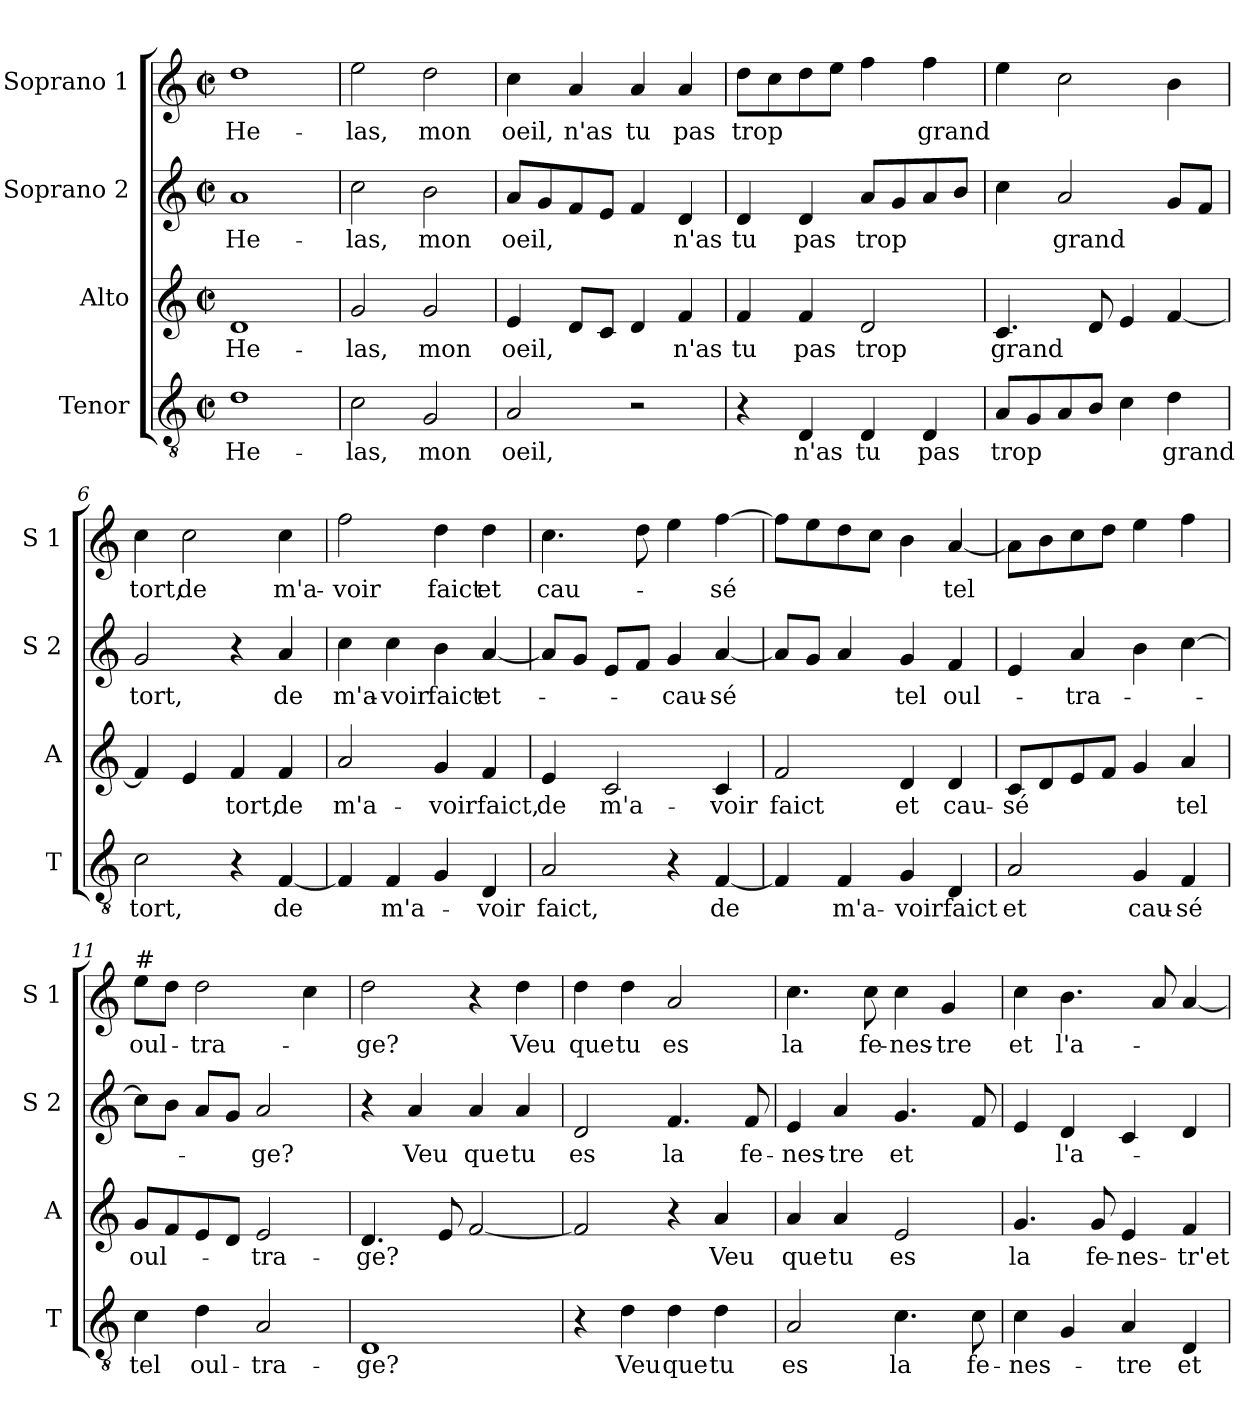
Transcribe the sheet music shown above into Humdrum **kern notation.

**kern	**text	**kern	**text	**kern	**text	**kern	**text
*part4	*part4	*part3	*part3	*part2	*part2	*part1	*part1
*staff4	*staff4	*staff3	*staff3	*staff2	*staff2	*staff1	*staff1
*I"Tenor	*	*I"Alto	*	*I"Soprano 2	*	*I"Soprano 1	*
*I'T	*	*I'A	*	*I'S 2	*	*I'S 1	*
*clefGv2	*	*clefG2	*	*clefG2	*	*clefG2	*
*k[]	*	*k[]	*	*k[]	*	*k[]	*
*C:	*	*C:	*	*C:	*	*C:	*
*M2/2	*	*M2/2	*	*M2/2	*	*M2/2	*
*met(c|)	*	*met(c|)	*	*met(c|)	*	*met(c|)	*
=1	=1	=1	=1	=1	=1	=1	=1
!	!LO:LY:b	!	!LO:LY:b	!	!LO:LY:b	!	!LO:LY:b
1d	He-	1d	He-	1a	He-	1dd	He-
=2	=2	=2	=2	=2	=2	=2	=2
!	!LO:LY:b	!	!LO:LY:b	!	!LO:LY:b	!	!LO:LY:b
2c\	-las,	2g/	-las,	2cc\	-las,	2ee\	-las,
!	!LO:LY:b	!	!LO:LY:b	!	!LO:LY:b	!	!LO:LY:b
2G/	mon	2g/	mon	2b\	mon	2dd\	mon
=3	=3	=3	=3	=3	=3	=3	=3
!	!LO:LY:b	!	!LO:LY:b	!	!LO:LY:b	!	!LO:LY:b
2A/	oeil,	4e/	oeil,	8a/L	oeil,	4cc\	oeil,
.	.	.	.	8g/	.	.	.
!	!	!	!	!	!	!	!LO:LY:b
.	.	8d/L	.	8f/	.	4a/	n'as
.	.	8c/J	.	8e/J	.	.	.
!	!	!	!	!	!	!	!LO:LY:b
2r	.	4d/	.	4f/	.	4a/	tu
!	!	!	!LO:LY:b	!	!LO:LY:b	!	!LO:LY:b
.	.	4f/	n'as	4d/	n'as	4a/	pas
=4	=4	=4	=4	=4	=4	=4	=4
!	!	!	!LO:LY:b	!	!LO:LY:b	!	!LO:LY:b
4r	.	4f/	tu	4d/	tu	8dd\L	trop
.	.	.	.	.	.	8cc\	.
!	!LO:LY:b	!	!LO:LY:b	!	!LO:LY:b	!	!
4D/	n'as	4f/	pas	4d/	pas	8dd\	.
.	.	.	.	.	.	8ee\J	.
!	!LO:LY:b	!	!LO:LY:b	!	!LO:LY:b	!	!
4D/	tu	2d/	trop	8a/L	trop	4ff\	.
.	.	.	.	8g/	.	.	.
!	!LO:LY:b	!	!	!	!	!	!LO:LY:b
4D/	pas	.	.	8a/	.	4ff\	grand
.	.	.	.	8b/J	.	.	.
=5	=5	=5	=5	=5	=5	=5	=5
!	!LO:LY:b	!	!LO:LY:b	!	!	!	!
8A/L	trop	4.c/	grand	4cc\	.	4ee\	.
8G/	.	.	.	.	.	.	.
!	!	!	!	!	!LO:LY:b	!	!
8A/	.	.	.	2a/	grand	2cc\	.
8B/J	.	8d/	.	.	.	.	.
4c\	.	4e/	.	.	.	.	.
!	!LO:LY:b	!	!	!	!	!	!
4d\	grand	[4f/	.	8g/L	.	4b\	.
.	.	.	.	8f/J	.	.	.
!!LO:LB:g=z
=6	=6	=6	=6	=6	=6	=6	=6
!	!LO:LY:b	!	!	!	!LO:LY:b	!	!LO:LY:b
2c\	tort,	4f/]	.	2g/	tort,	4cc\	tort,
!	!	!	!	!	!	!	!LO:LY:b
.	.	4e/	.	.	.	2cc\	de
!	!	!	!LO:LY:b	!	!	!	!
4r	.	4f/	tort,	4r	.	.	.
!	!LO:LY:b	!	!LO:LY:b	!	!LO:LY:b	!	!LO:LY:b
[4F/	de	4f/	de	4a/	de	4cc\	m'a-
=7	=7	=7	=7	=7	=7	=7	=7
!	!	!	!LO:LY:b	!	!LO:LY:b	!	!LO:LY:b
4F/]	.	2a/	m'a-	4cc\	m'a-	2ff\	-voir
!	!LO:LY:b	!	!	!	!LO:LY:b	!	!
4F/	m'a-	.	.	4cc\	-voir	.	.
!	!	!	!LO:LY:b	!	!LO:LY:b	!	!LO:LY:b
4G/	.	4g/	-voir	4b\	faict	4dd\	faict
!	!LO:LY:b	!	!LO:LY:b	!	!LO:LY:b	!	!LO:LY:b
4D/	-voir	4f/	faict,	[4a/	et-	4dd\	et
=8	=8	=8	=8	=8	=8	=8	=8
!	!LO:LY:b	!	!LO:LY:b	!	!	!	!LO:LY:b
2A/	faict,	4e/	de	8a/L]	.	4.cc\	cau-
.	.	.	.	8g/J	.	.	.
!	!	!	!LO:LY:b	!	!	!	!
.	.	2c/	m'a-	8e/L	.	.	.
.	.	.	.	8f/J	.	8dd\	.
!	!	!	!	!	!LO:LY:b	!	!
4r	.	.	.	4g/	-cau-	4ee\	.
!	!LO:LY:b	!	!LO:LY:b	!	!LO:LY:b	!	!LO:LY:b
[4F/	de	4c/	-voir	[4a/	-sé	[4ff\	-sé
=9	=9	=9	=9	=9	=9	=9	=9
!	!	!	!LO:LY:b	!	!	!	!
4F/]	.	2f/	faict	8a/L]	.	8ff\L]	.
.	.	.	.	8g/J	.	8ee\	.
!	!LO:LY:b	!	!	!	!	!	!
4F/	m'a-	.	.	4a/	.	8dd\	.
.	.	.	.	.	.	8cc\J	.
!	!LO:LY:b	!	!LO:LY:b	!	!LO:LY:b	!	!
4G/	-voir	4d/	et	4g/	tel	4b\	.
!	!LO:LY:b	!	!LO:LY:b	!	!LO:LY:b	!	!LO:LY:b
4D/	faict	4d/	cau-	4f/	oul-	[4a/	tel
=10	=10	=10	=10	=10	=10	=10	=10
!	!LO:LY:b	!	!LO:LY:b	!	!	!	!
2A/	et	8c/L	-sé	4e/	.	8a\L]	.
.	.	8d/	.	.	.	8b\	.
!	!	!	!	!	!LO:LY:b	!	!
.	.	8e/	.	4a/	-tra-	8cc\	.
.	.	8f/J	.	.	.	8dd\J	.
!	!LO:LY:b	!	!	!	!	!	!
4G/	cau-	4g/	.	4b\	.	4ee\	.
!	!LO:LY:b	!	!LO:LY:b	!	!	!	!
4F/	-sé	4a/	tel	[4cc\	.	4ff\	.
=11	=11	=11	=11	=11	=11	=11	=11
!	!	!	!	!	!	!LO:TX:a:t=#	!
!	!LO:LY:b	!	!LO:LY:b	!	!	!	!LO:LY:b
4c\	tel	8g/L	oul-	8cc\L]	.	8ee\L	oul-
.	.	8f/	.	8b\J	.	8dd\J	.
!	!LO:LY:b	!	!	!	!	!	!LO:LY:b
4d\	oul-	8e/	.	8a/L	.	2dd\	-tra-
.	.	8d/J	.	8g/J	.	.	.
!	!LO:LY:b	!	!LO:LY:b	!	!LO:LY:b	!	!
2A/	-tra-	2e/	-tra-	2a/	-ge?	.	.
.	.	.	.	.	.	4cc\	.
!!LO:PB:g=z
=12	=12	=12	=12	=12	=12	=12	=12
!	!LO:LY:b	!	!LO:LY:b	!	!	!	!LO:LY:b
1D	-ge?	4.d/	-ge?	4r	.	2dd\	-ge?
!	!	!	!	!	!LO:LY:b	!	!
.	.	.	.	4a/	Veu	.	.
.	.	8e/	.	.	.	.	.
!	!	!	!	!	!LO:LY:b	!	!
.	.	[2f/	.	4a/	que	4r	.
!	!	!	!	!	!LO:LY:b	!	!LO:LY:b
.	.	.	.	4a/	tu	4dd\	Veu
=13	=13	=13	=13	=13	=13	=13	=13
!	!	!	!	!	!LO:LY:b	!	!LO:LY:b
4r	.	2f/]	.	2d/	es	4dd\	que
!	!LO:LY:b	!	!	!	!	!	!LO:LY:b
4d\	Veu	.	.	.	.	4dd\	tu
!	!LO:LY:b	!	!	!	!LO:LY:b	!	!LO:LY:b
4d\	que	4r	.	4.f/	la	2a/	es
!	!LO:LY:b	!	!LO:LY:b	!	!	!	!
4d\	tu	4a/	Veu	.	.	.	.
!	!	!	!	!	!LO:LY:b	!	!
.	.	.	.	8f/	fe-	.	.
=14	=14	=14	=14	=14	=14	=14	=14
!	!LO:LY:b	!	!LO:LY:b	!	!LO:LY:b	!	!LO:LY:b
2A/	es	4a/	que	4e/	-nes-	4.cc\	la
!	!	!	!LO:LY:b	!	!LO:LY:b	!	!
.	.	4a/	tu	4a/	-tre	.	.
!	!	!	!	!	!	!	!LO:LY:b
.	.	.	.	.	.	8cc\	fe-
!	!LO:LY:b	!	!LO:LY:b	!	!LO:LY:b	!	!LO:LY:b
4.c\	la	2e/	es	4.g/	et	4cc\	-nes-
!	!	!	!	!	!	!	!LO:LY:b
.	.	.	.	.	.	4g/	-tre
!	!LO:LY:b	!	!	!	!	!	!
8c\	fe-	.	.	8f/	.	.	.
=15	=15	=15	=15	=15	=15	=15	=15
!	!LO:LY:b	!	!LO:LY:b	!	!	!	!LO:LY:b
4c\	-nes-	4.g/	la	4e/	.	4cc\	et
!	!	!	!	!	!LO:LY:b	!	!LO:LY:b
4G/	.	.	.	4d/	l'a-	4.b\	l'a-
!	!	!	!LO:LY:b	!	!	!	!
.	.	8g/	fe-	.	.	.	.
!	!LO:LY:b	!	!LO:LY:b	!	!	!	!
4A/	-tre	4e/	-nes-	4c/	.	.	.
.	.	.	.	.	.	8a/	.
!	!LO:LY:b	!	!LO:LY:b	!	!	!	!
4D/	et	4f/	-tr'et	4d/	.	[4a/	.
=	=	=	=	=	=	=	=
*-	*-	*-	*-	*-	*-	*-	*-
